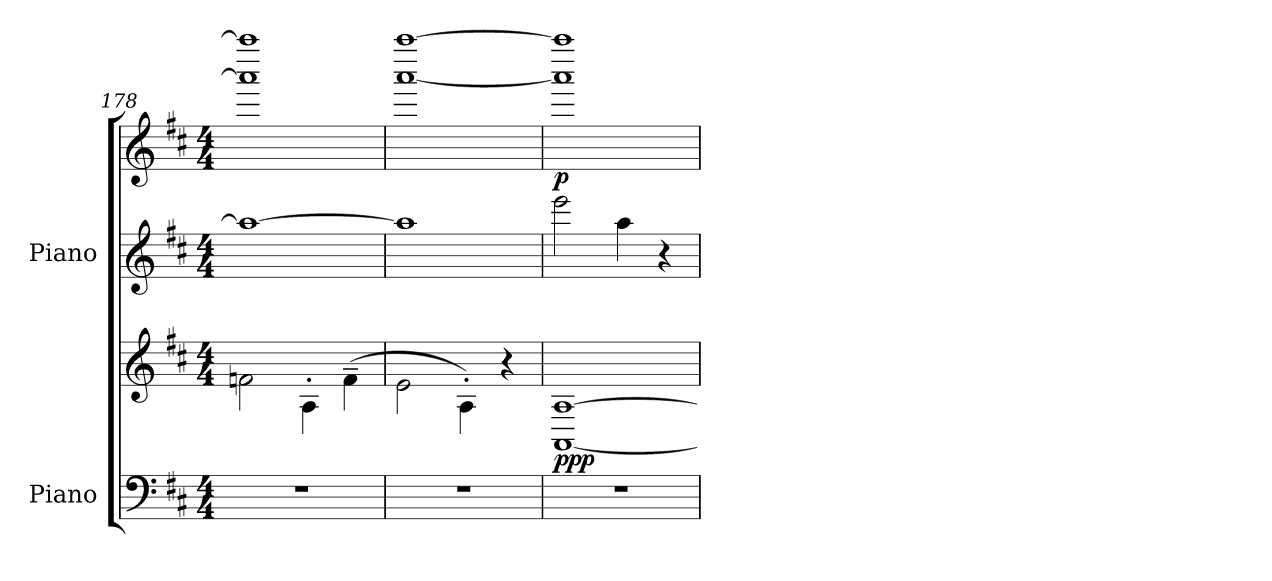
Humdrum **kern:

**kern	**kern	**dynam	**kern	**kern	**dynam
*part2	*part2	*part2	*part1	*part1	*part1
*staff4	*staff3	*staff3/4	*staff2	*staff1	*staff1/2
*I"Piano	*	*	*I"Piano	*	*
*I'Pno.	*	*	*I'Pno.	*	*
*clefF4	*clefG2	*	*clefG2	*clefG2	*
*k[f#c#]	*k[f#c#]	*	*k[f#c#]	*k[f#c#]	*
*M4/4	*M4/4	*	*M4/4	*M4/4	*
=178	=178	=178	=178	=178	=178
1r	2fn\	.	1aa_	1aaa] 1aaaa]	.
.	4A'\	.	.	.	.
.	(>4f~\	.	.	.	.
=179	=179	=179	=179	=179	=179
1r	2e\	.	1aa]	[1aaa [1aaaa	.
.	4A'\)	.	.	.	.
.	4r	.	.	.	.
=180	=180	=180	=180	=180	=180
!	!	!LO:DY:b	!	!	!LO:DY:b
1r	[1AA [1A	ppp	2eee\	1aaa] 1aaaa]	p
.	.	.	4aa\	.	.
.	.	.	4r	.	.
=	=	=	=	=	=
*-	*-	*-	*-	*-	*-
